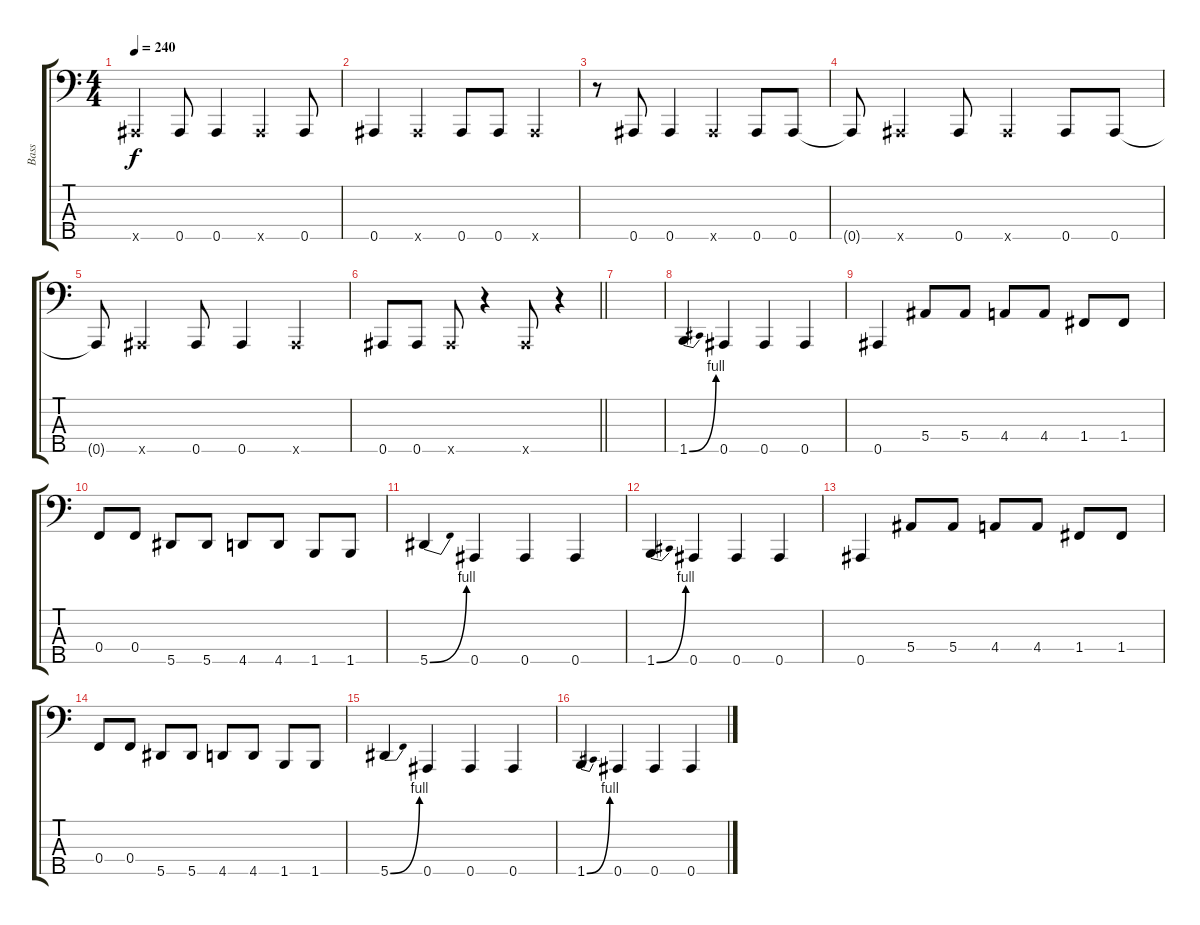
\track ("Bass" "Bass") {instrument electricbasspick}
\staff {score tabs}
\tuning (Ab2 Eb2 Bb1 F1 Bb0) {hide}
\ts (4 4)
\tempo 240
\clef f4
\ks c
0.5{x}.4{dy f} 0.5.8 0.5.4 0.5{x}.4 0.5.8 |
0.5.4 0.5{x}.4 0.5.8 0.5.8 0.5{x}.4 |
r.8 0.5.8 0.5.4 0.5{x}.4 0.5.8 0.5.8 |
0.5{t}.8 0.5{x}.4 0.5.8 0.5{x}.4 0.5.8 0.5.8 |
0.5{t}.8 0.5{x}.4 0.5.8 0.5.4 0.5{x}.4 |
\barLineRight lightlight
0.5.8 0.5.8 0.5{x}.8 r.4 0.5{x}.8 r.4 |
|
1.5{be (bend 0 0 60 4)}.4 0.5.4 0.5.4 0.5.4 |
0.5.4 5.4.8 5.4.8 4.4.8 4.4.8 1.4.8 1.4.8 |
0.4.8 0.4.8 5.5.8 5.5.8 4.5.8 4.5.8 1.5.8 1.5.8 |
5.5{be (bend 0 0 60 4)}.4 0.5.4 0.5.4 0.5.4 |
1.5{be (bend 0 0 60 4)}.4 0.5.4 0.5.4 0.5.4 |
0.5.4 5.4.8 5.4.8 4.4.8 4.4.8 1.4.8 1.4.8 |
0.4.8 0.4.8 5.5.8 5.5.8 4.5.8 4.5.8 1.5.8 1.5.8 |
5.5{be (bend 0 0 60 4)}.4 0.5.4 0.5.4 0.5.4 |
1.5{be (bend 0 0 60 4)}.4 0.5.4 0.5.4 0.5.4
